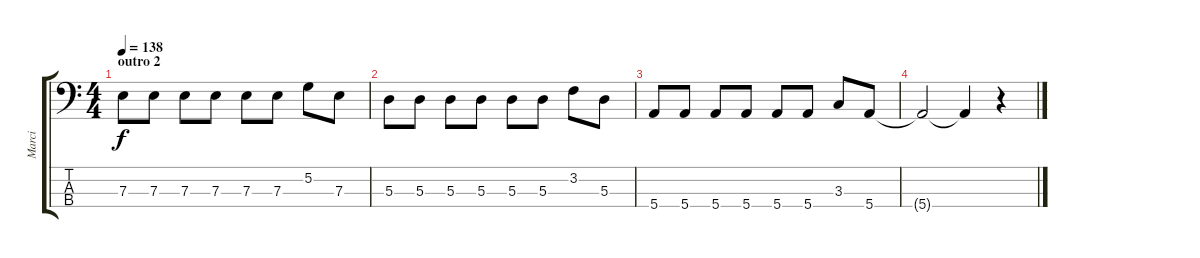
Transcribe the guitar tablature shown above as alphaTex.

\track ("Marci" "Marci") {instrument electricbassfinger}
\staff {score tabs}
\tuning (G2 D2 A1 E1) {hide}
\ts (4 4)
\section ("" "outro 2")
\tempo 138
\clef f4
\ks c
7.3.8{dy f} 7.3.8 7.3.8 7.3.8 7.3.8 7.3.8 5.2.8 7.3.8 |
5.3.8 5.3.8 5.3.8 5.3.8 5.3.8 5.3.8 3.2.8 5.3.8 |
5.4.8 5.4.8 5.4.8 5.4.8 5.4.8 5.4.8 3.3.8 5.4.8 |
5.4{t}.2 5.4{t}.4 r.4
